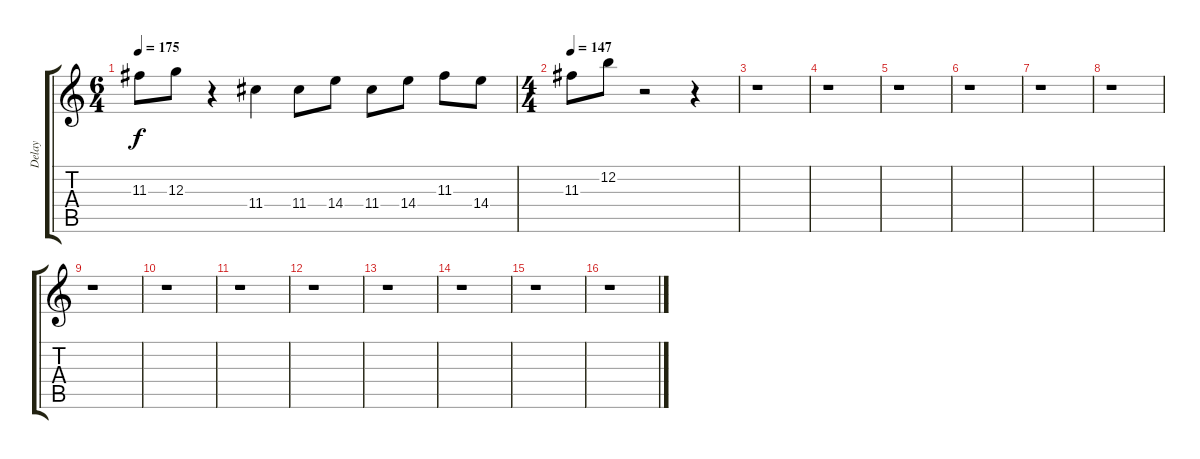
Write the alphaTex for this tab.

\track ("Delay" "Delay") {instrument distortionguitar}
\staff {score tabs}
\tuning (E4 B3 G3 D3 A2 E2) {hide}
\ts (6 4)
\tempo 175
\clef g2
\ks c
11.3.8{dy f} 12.3.8 r.4 11.4.4 11.4.8 14.4.8 11.4.8 14.4.8 11.3.8 14.4.8 |
\ts (4 4)
\tempo 147
11.3.8 12.2.8 r.2 r.4 |
r.1 |
r.1 |
r.1 |
r.1 |
r.1 |
r.1 |
r.1 |
r.1 |
r.1 |
r.1 |
r.1 |
r.1 |
r.1 |
r.1
